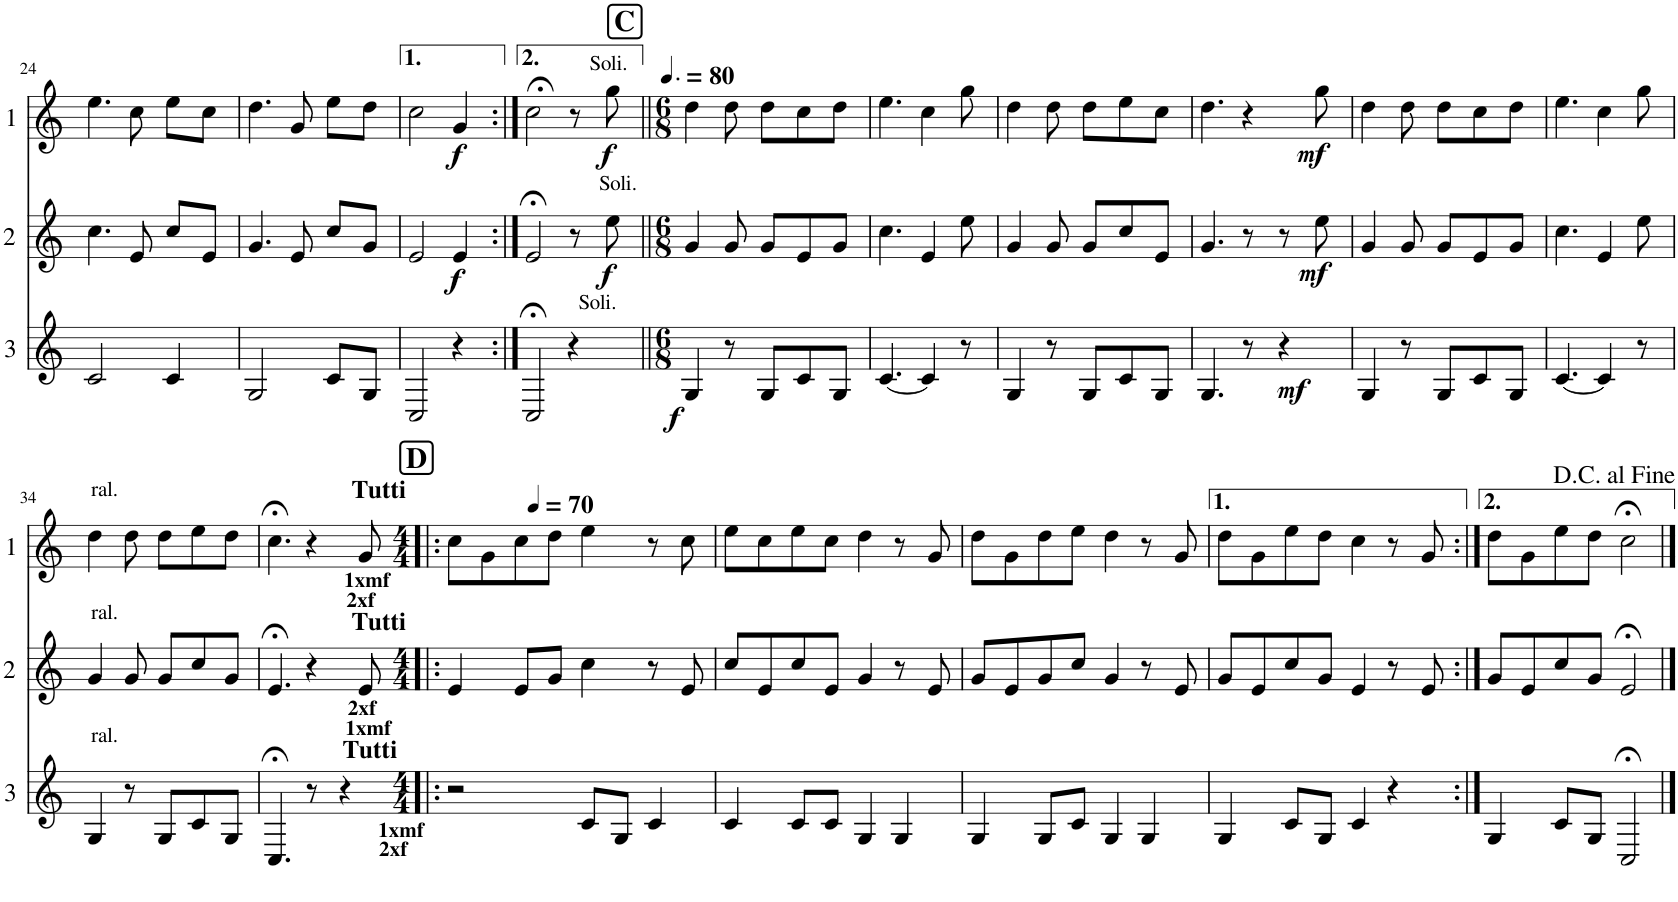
**kern	**dynam	**kern	**dynam	**kern	**dynam
*part3	*part3	*part2	*part2	*part1	*part1
*staff3	*staff3	*staff2	*staff2	*staff1	*staff1
*I"Cor 3	*	*I"Cor 2	*	*I"Cor 1	*
!!LO:PB:g=z
*clefG2	*	*clefG2	*	*clefG2	*
*Trd4c7	*	*Trd4c7	*	*Trd4c7	*
*k[]	*	*k[]	*	*k[]	*
*M3/4	*	*M3/4	*	*M3/4	*
=24	=24	=24	=24	=24	=24
2c/	.	4.cc\	.	4.ee\	.
.	.	8e/	.	8cc\	.
4c/	.	8cc/L	.	8ee\L	.
.	.	8e/J	.	8cc\J	.
=25	=25	=25	=25	=25	=25
2G/	.	4.g/	.	4.dd\	.
.	.	8e/	.	8g/	.
8c/L	.	8cc/L	.	8ee\L	.
8G/J	.	8g/J	.	8dd\J	.
=26	=26	=26	=26	=26	=26
2C/	.	2e/	.	2cc\	.
!	!	!	!LO:DY:b	!	!LO:DY:b
4r	.	4e/	f	4g/	f
=27:|!	=27:|!	=27:|!	=27:|!	=27:|!	=27:|!
2C;</	.	2e;</	.	2cc;<\	.
!LO:TX:a:t=Soli.	!	!	!	!	!
4r	.	8r	.	8r	.
*	*	*	*	*MM120	*
!	!	!	!	!LO:TX:a:t=Soli.	!
!	!	!LO:TX:a:t=Soli.	!	!	!
!	!	!	!LO:DY:b	!	!LO:DY:b
.	.	8ee\	f	8gg\	f
!!LO:REH:place=s1:a:B:cj:fs=14:t=C
=28||	=28||	=28||	=28||	=28||	=28||
*M6/8	*	*M6/8	*	*M6/8	*
!	!LO:DY:b	!	!	!	!
4G/	f	4g/	.	4dd\	.
8r	.	8g/	.	8dd\	.
8G/L	.	8g/L	.	8dd\L	.
8c/	.	8e/	.	8cc\	.
8G/J	.	8g/J	.	8dd\J	.
=29	=29	=29	=29	=29	=29
[4.c/	.	4.cc\	.	4.ee\	.
4c/]	.	4e/	.	4cc\	.
8r	.	8ee\	.	8gg\	.
=30	=30	=30	=30	=30	=30
4G/	.	4g/	.	4dd\	.
8r	.	8g/	.	8dd\	.
8G/L	.	8g/L	.	8dd\L	.
8c/	.	8cc/	.	8ee\	.
8G/J	.	8e/J	.	8cc\J	.
=31	=31	=31	=31	=31	=31
4.G/	.	4.g/	.	4.dd\	.
8r	.	8r	.	4r	.
!	!LO:DY:b	!	!	!	!
4r	mf	8r	.	.	.
!	!	!	!LO:DY:b	!	!LO:DY:b
.	.	8ee\	mf	8gg\	mf
=32	=32	=32	=32	=32	=32
4G/	.	4g/	.	4dd\	.
8r	.	8g/	.	8dd\	.
8G/L	.	8g/L	.	8dd\L	.
8c/	.	8e/	.	8cc\	.
8G/J	.	8g/J	.	8dd\J	.
=33	=33	=33	=33	=33	=33
[4.c/	.	4.cc\	.	4.ee\	.
4c/]	.	4e/	.	4cc\	.
8r	.	8ee\	.	8gg\	.
!!LO:LB:g=z
=34	=34	=34	=34	=34	=34
!	!	!	!	!LO:TX:a:t=ral.	!
!	!	!LO:TX:a:t=ral.	!	!	!
!LO:TX:a:t=ral.	!	!	!	!	!
4G/	.	4g/	.	4dd\	.
8r	.	8g/	.	8dd\	.
8G/L	.	8g/L	.	8dd\L	.
8c/	.	8cc/	.	8ee\	.
8G/J	.	8g/J	.	8dd\J	.
!!LO:REH:place=s1:a:B:cj:fs=14:t=D:qo=2.5
=35	=35	=35	=35	=35	=35
4.C;</	.	4.e;</	.	4.cc;<\	.
8r	.	4r	.	4r	.
!LO:TX:a:B:t=Tutti	!	!	!	!	!
!LO:TX:a:B:t=1xmf	!	!	!	!	!
!LO:TX:a:B:t=2xf	!	!	!	!	!
!LO:TX:b:B:t=1xmf	!	!	!	!	!
!LO:TX:b:B:t=2xf	!	!	!	!	!
4r	.	.	.	.	.
*	*	*	*	*MM70	*
!	!	!	!	!LO:TX:a:B:t=Tutti	!
!	!	!	!	!LO:TX:b:B:t=1xmf	!
!	!	!LO:TX:a:B:t=Tutti	!	!	!
!	!	!LO:TX:a:B:t=2xf	!	!	!
.	.	8e/	.	8g/	.
=36!|:	=36!|:	=36!|:	=36!|:	=36!|:	=36!|:
*M4/4	*	*M4/4	*	*M4/4	*
2r	.	4e/	.	8cc\L	.
.	.	.	.	8g\	.
.	.	8e/L	.	8cc\	.
.	.	8g/J	.	8dd\J	.
8c/L	.	4cc\	.	4ee\	.
8G/J	.	.	.	.	.
4c/	.	8r	.	8r	.
.	.	8e/	.	8cc\	.
=37	=37	=37	=37	=37	=37
4c/	.	8cc/L	.	8ee\L	.
.	.	8e/	.	8cc\	.
8c/L	.	8cc/	.	8ee\	.
8c/J	.	8e/J	.	8cc\J	.
4G/	.	4g/	.	4dd\	.
4G/	.	8r	.	8r	.
.	.	8e/	.	8g/	.
=38	=38	=38	=38	=38	=38
4G/	.	8g/L	.	8dd\L	.
.	.	8e/	.	8g\	.
8G/L	.	8g/	.	8dd\	.
8c/J	.	8cc/J	.	8ee\J	.
4G/	.	4g/	.	4dd\	.
4G/	.	8r	.	8r	.
.	.	8e/	.	8g/	.
=39	=39	=39	=39	=39	=39
4G/	.	8g/L	.	8dd\L	.
.	.	8e/	.	8g\	.
8c/L	.	8cc/	.	8ee\	.
8G/J	.	8g/J	.	8dd\J	.
4c/	.	4e/	.	4cc\	.
4r	.	8r	.	8r	.
.	.	8e/	.	8g/	.
=40:|!	=40:|!	=40:|!	=40:|!	=40:|!	=40:|!
4G/	.	8g/L	.	8dd\L	.
.	.	8e/	.	8g\	.
8c/L	.	8cc/	.	8ee\	.
8G/J	.	8g/J	.	8dd\J	.
2C;</	.	2e;</	.	2cc;<\	.
==	==	==	==	==	==
*-	*-	*-	*-	*-	*-
